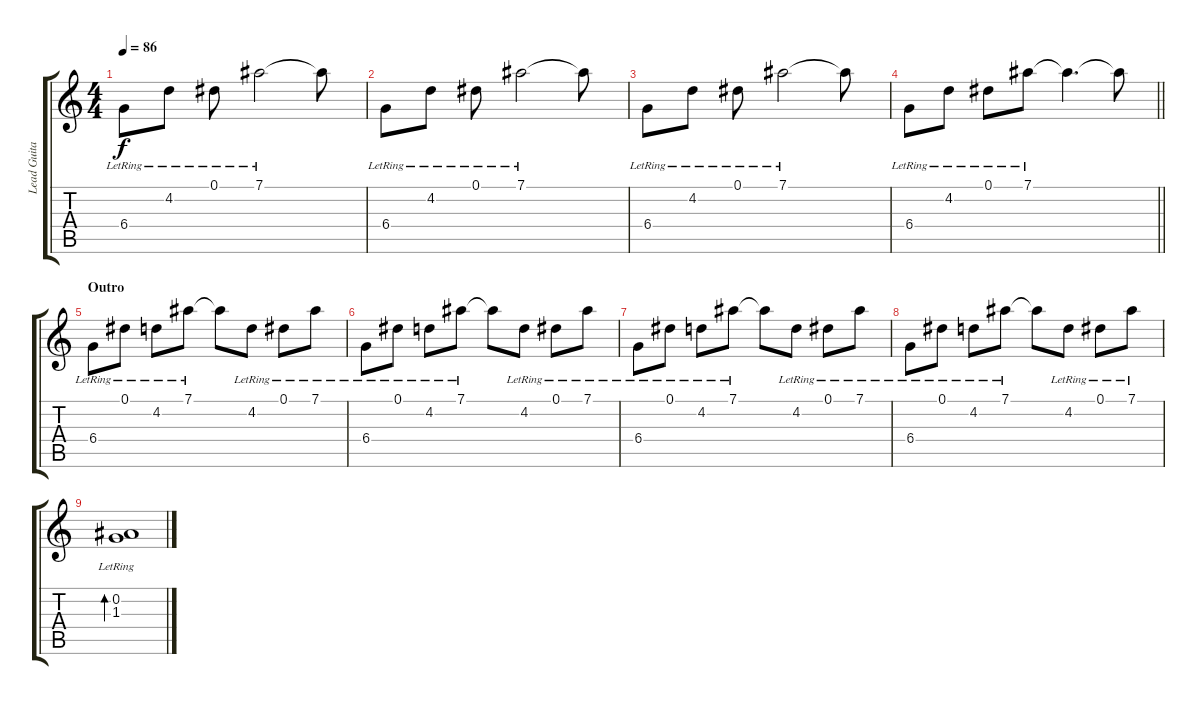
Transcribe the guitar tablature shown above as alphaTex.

\track ("Lead Guitar (Clean)" "Lead Guita") {instrument electricguitarjazz}
\staff {score tabs}
\tuning (Eb4 Bb3 Gb3 Db3 Ab2 Eb2) {hide}
\ts (4 4)
\tempo 86
\clef g2
\ks c
6.4{lr}.8{dy f} 4.2{lr}.8 0.1{lr}.8 7.1{lr}.2 7.1{t}.8 |
6.4{lr}.8 4.2{lr}.8 0.1{lr}.8 7.1{lr}.2 7.1{t}.8 |
6.4{lr}.8 4.2{lr}.8 0.1{lr}.8 7.1{lr}.2 7.1{t}.8 |
\barLineRight lightlight
6.4{lr}.8 4.2{lr}.8 0.1{lr}.8 7.1{lr}.8 7.1{t}.4{d} 7.1{t}.8 |
\section ("" "Outro")
6.4{lr}.8 0.1{lr}.8 4.2{lr}.8 7.1{lr}.8 7.1{t}.8 4.2{lr}.8 0.1{lr}.8 7.1{lr}.8 |
6.4{lr}.8 0.1{lr}.8 4.2{lr}.8 7.1{lr}.8 7.1{t}.8 4.2{lr}.8 0.1{lr}.8 7.1{lr}.8 |
6.4{lr}.8 0.1{lr}.8 4.2{lr}.8 7.1{lr}.8 7.1{t}.8 4.2{lr}.8 0.1{lr}.8 7.1{lr}.8 |
6.4{lr}.8 0.1{lr}.8 4.2{lr}.8 7.1{lr}.8 7.1{t}.8 4.2{lr}.8 0.1{lr}.8 7.1{lr}.8 |
(0.2{lr} 1.3{lr}).1{bd 480}
